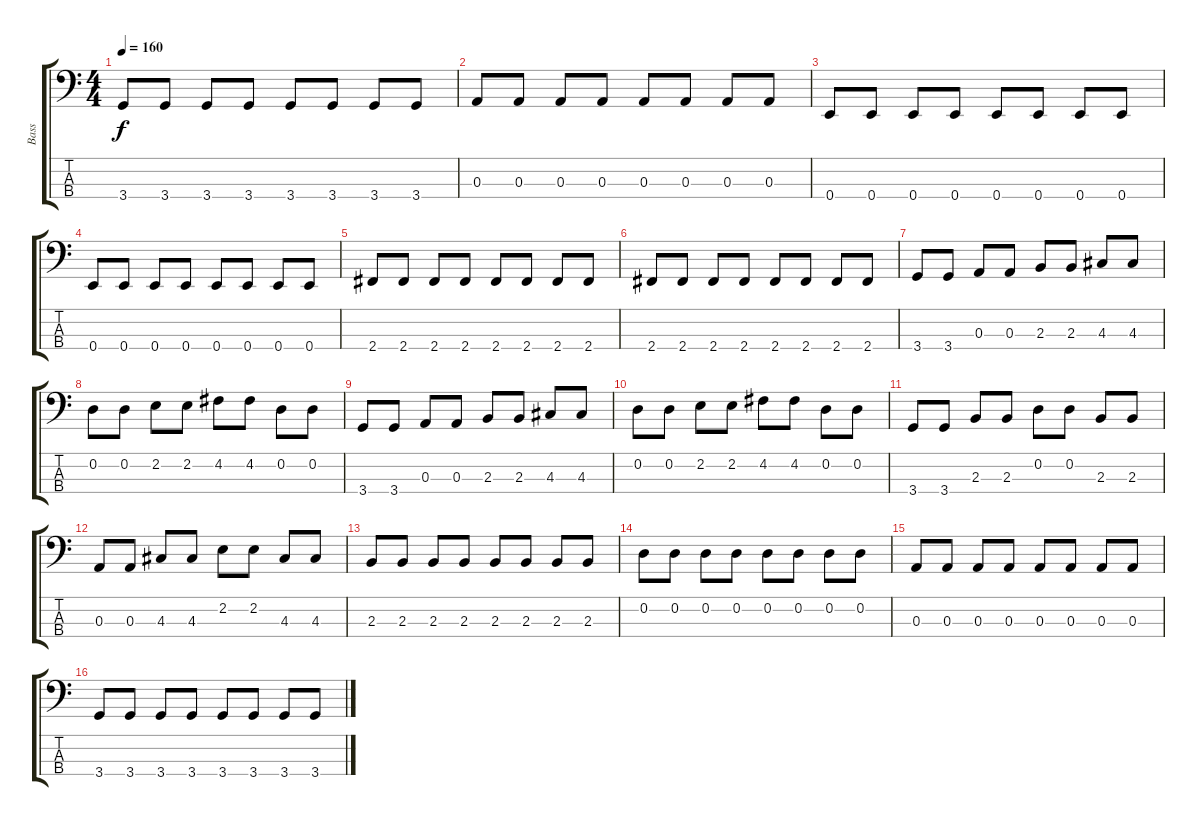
\track ("Bass                " "Bass      ") {instrument electricbassfinger}
\staff {score tabs}
\tuning (G2 D2 A1 E1) {hide}
\ts (4 4)
\tempo 160
\clef f4
\ks c
3.4.8{dy f} 3.4.8 3.4.8 3.4.8 3.4.8 3.4.8 3.4.8 3.4.8 |
0.3.8 0.3.8 0.3.8 0.3.8 0.3.8 0.3.8 0.3.8 0.3.8 |
0.4.8 0.4.8 0.4.8 0.4.8 0.4.8 0.4.8 0.4.8 0.4.8 |
0.4.8 0.4.8 0.4.8 0.4.8 0.4.8 0.4.8 0.4.8 0.4.8 |
2.4.8 2.4.8 2.4.8 2.4.8 2.4.8 2.4.8 2.4.8 2.4.8 |
2.4.8 2.4.8 2.4.8 2.4.8 2.4.8 2.4.8 2.4.8 2.4.8 |
3.4.8 3.4.8 0.3.8 0.3.8 2.3.8 2.3.8 4.3.8 4.3.8 |
0.2.8 0.2.8 2.2.8 2.2.8 4.2.8 4.2.8 0.2.8 0.2.8 |
3.4.8 3.4.8 0.3.8 0.3.8 2.3.8 2.3.8 4.3.8 4.3.8 |
0.2.8 0.2.8 2.2.8 2.2.8 4.2.8 4.2.8 0.2.8 0.2.8 |
3.4.8 3.4.8 2.3.8 2.3.8 0.2.8 0.2.8 2.3.8 2.3.8 |
0.3.8 0.3.8 4.3.8 4.3.8 2.2.8 2.2.8 4.3.8 4.3.8 |
2.3.8 2.3.8 2.3.8 2.3.8 2.3.8 2.3.8 2.3.8 2.3.8 |
0.2.8 0.2.8 0.2.8 0.2.8 0.2.8 0.2.8 0.2.8 0.2.8 |
0.3.8 0.3.8 0.3.8 0.3.8 0.3.8 0.3.8 0.3.8 0.3.8 |
3.4.8 3.4.8 3.4.8 3.4.8 3.4.8 3.4.8 3.4.8 3.4.8
